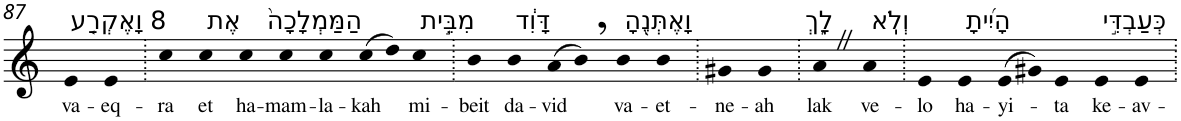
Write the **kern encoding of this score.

**kern	**text
*part1	*part1
*staff1	*staff1
*I"Piano	*
*I'Pno	*
!!LO:PB:g=z
*clefG2	*
*k[]	*
=87	=87
!LO:TX:a:t=8 וָאֶקְרַ֤ע	!
!	!LO:LY:b
4e	va-
!	!LO:LY:b
4e	-eq-
=88.	=88.
!	!LO:LY:b
4cc	-ra
!LO:TX:a:t=אֶת	!
!	!LO:LY:b
4cc	et
!LO:TX:a:t=הַמַּמְלָכָה֙	!
!	!LO:LY:b
4cc	ha-
!	!LO:LY:b
4cc	-mam-
!	!LO:LY:b
4cc	-la-
!	!LO:LY:b
(>8cc	-kah
8dd)	.
!LO:TX:a:t=מִבֵּ֣ית	!
!	!LO:LY:b
4cc	mi-
=89.	=89.
!	!LO:LY:b
4b	-beit
!LO:TX:a:t=דָּוִ֔ד	!
!	!LO:LY:b
4b	da-
!	!LO:LY:b
(>8a	-vid
8b,)	.
!LO:TX:a:t=וָאֶתְּנֶ֖הָ	!
!	!LO:LY:b
4b	va-
!	!LO:LY:b
4b	-et-
=90.	=90.
!	!LO:LY:b
4g#X	-ne-
!	!LO:LY:b
4g#	-ah
=91.	=91.
!LO:TX:a:t=לָ֑ךְ	!
!	!LO:LY:b
4aZ	lak
!LO:TX:a:t=וְלֹֽא	!
!	!LO:LY:b
4a	ve-
=92.	=92.
!	!LO:LY:b
4e	-lo
!LO:TX:a:t=הָיִ֜יתָ	!
!	!LO:LY:b
4e	ha-
!	!LO:LY:b
(>8e	-yi-
8g#X)	.
!	!LO:LY:b
4e	-ta
!LO:TX:a:t=כְּעַבְדִּ֣י	!
!	!LO:LY:b
4e	ke-
!	!LO:LY:b
4e	-av-
=.	=.
*-	*-
